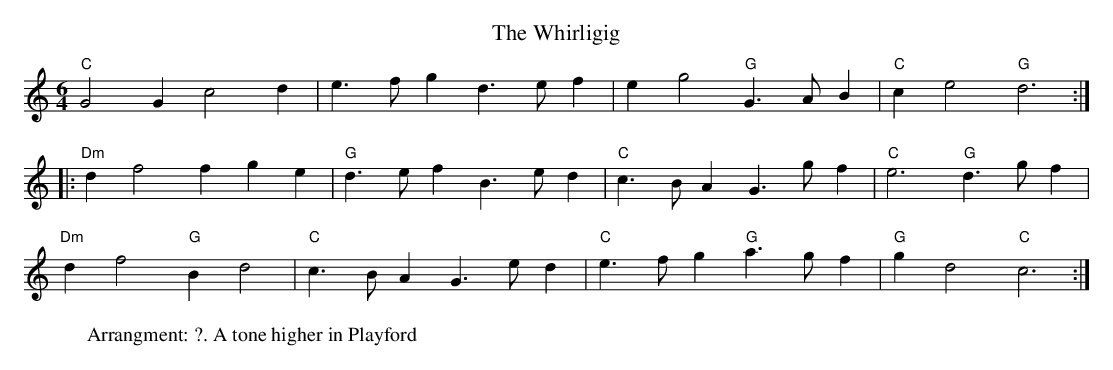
X:1
T:The Whirligig
W:Arrangment: ?. A tone higher in Playford
M:6/4
L:1/4
K:C
V:1
"C" G2 G c2 d | e > f g d > e f | e g2 "G" G > A B | "C" c e2 "G" d3 :|
|: "Dm" d f2 f g e | "G" d > e f B > e d | "C" c > B A G > g f | "C" e3 "G" d > g f |
"Dm" d f2 "G" B d2 | "C" c > B A G > e d | "C" e > f g "G" a > g f | "G" g d2 "C" c3 :|
